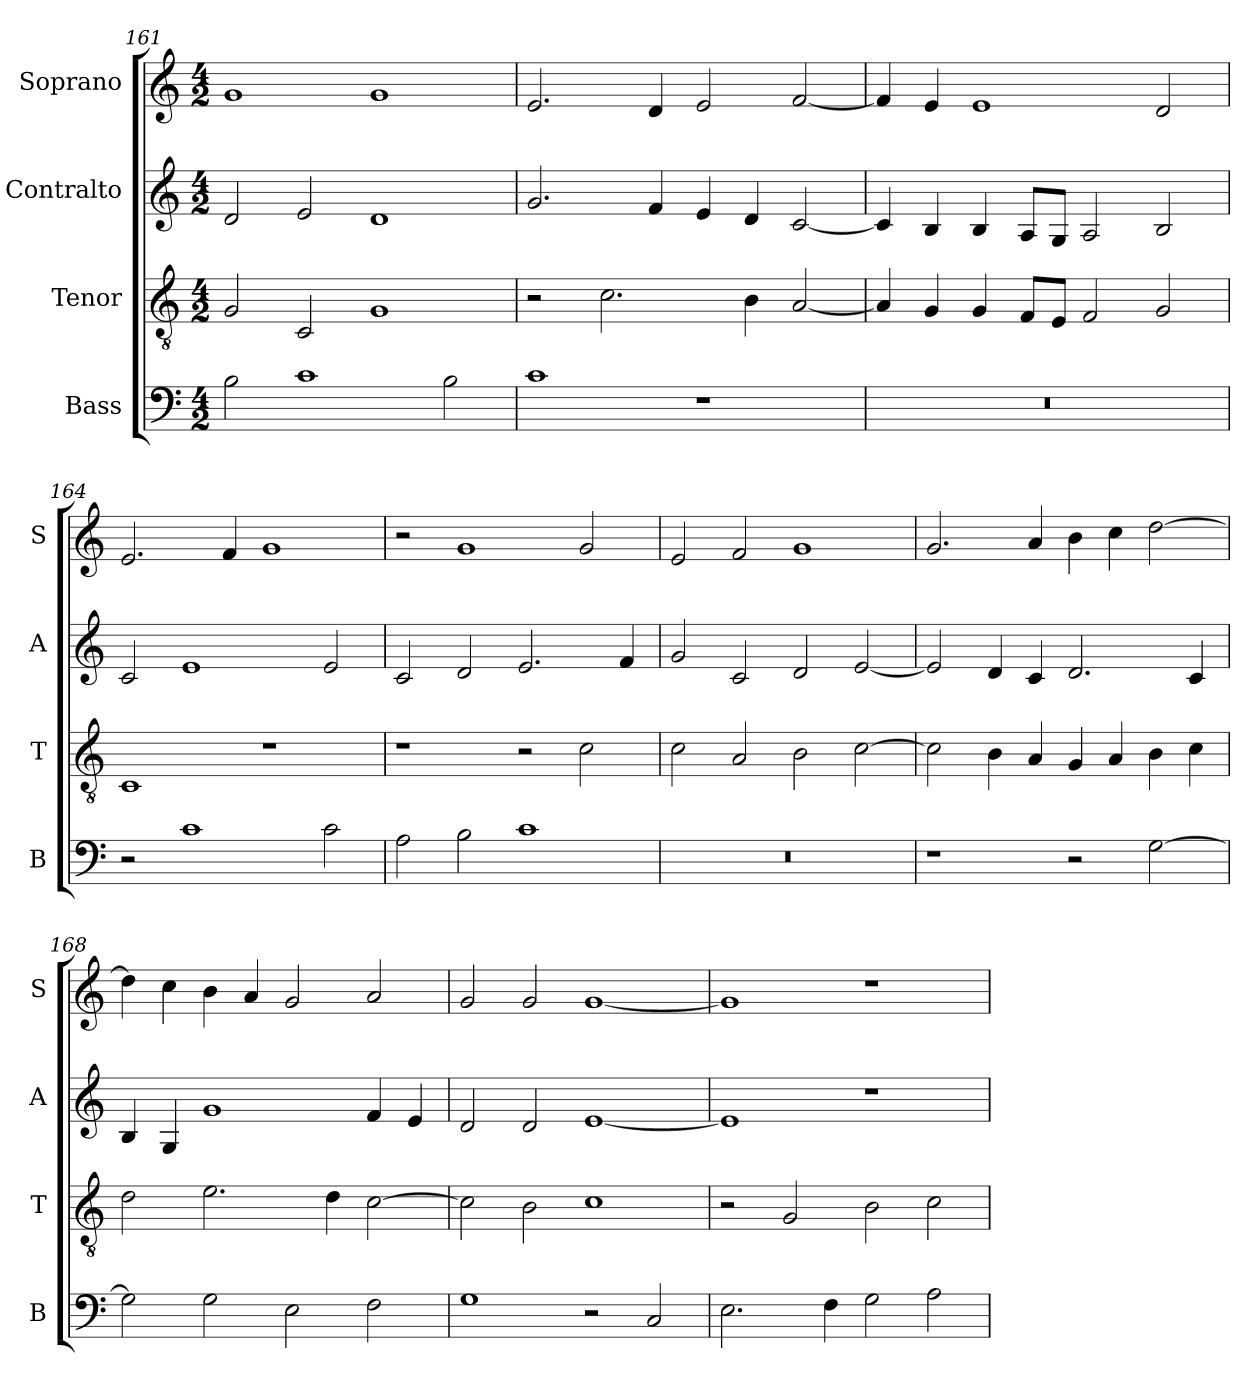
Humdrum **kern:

**kern	**kern	**kern	**kern
*part4	*part3	*part2	*part1
*staff4	*staff3	*staff2	*staff1
*I"Bass	*I"Tenor	*I"Contralto	*I"Soprano
*I'B	*I'T	*I'A	*I'S
*clefF4	*clefGv2	*clefG2	*clefG2
*k[]	*k[]	*k[]	*k[]
*C:ion	*C:ion	*C:ion	*C:ion
*M4/2	*M4/2	*M4/2	*M4/2
=161	=161	=161	=161
2B	2G	2d	1g
1c	2C	2e	.
.	1G	1d	1g
2B	.	.	.
=162	=162	=162	=162
1c	2r	2.g	2.e
.	2.c	.	.
.	.	4f	4d
1r	.	4e	2e
.	4B	4d	.
.	[2A	[2c	[2f
=163	=163	=163	=163
0r	4A]	4c]	4f]
.	4G	4B	4e
.	4G	4B	1e
.	8F/L	8A/L	.
.	8E/J	8G/J	.
.	2F	2A	.
.	2G	2B	2d
=164	=164	=164	=164
2r	1C	2c	2.e
1c	.	1e	.
.	.	.	4f
.	1r	.	1g
2c	.	2e	.
=165	=165	=165	=165
2A	1r	2c	2r
2B	.	2d	1g
1c	2r	2.e	.
.	2c	.	2g
.	.	4f	.
=166	=166	=166	=166
0r	2c	2g	2e
.	2A	2c	2f
.	2B	2d	1g
.	[2c	[2e	.
=167	=167	=167	=167
1r	2c]	2e]	2.g
.	4B	4d	.
.	4A	4c	4a
2r	4G	2.d	4b
.	4A	.	4cc
[2G	4B	.	[2dd
.	4c	4c	.
=168	=168	=168	=168
2G]	2d	4B	4dd]
.	.	4G	4cc
2G	2.e	1g	4b
.	.	.	4a
2E	.	.	2g
.	4d	.	.
2F	[2c	4f	2a
.	.	4e	.
=169	=169	=169	=169
1G	2c]	2d	2g
.	2B	2d	2g
2r	1c	[1e	[1g
2C	.	.	.
=170	=170	=170	=170
2.E	2r	1e]	1g]
.	2G	.	.
4F	.	.	.
2G	2B	1r	1r
2A	2c	.	.
=	=	=	=
*-	*-	*-	*-
